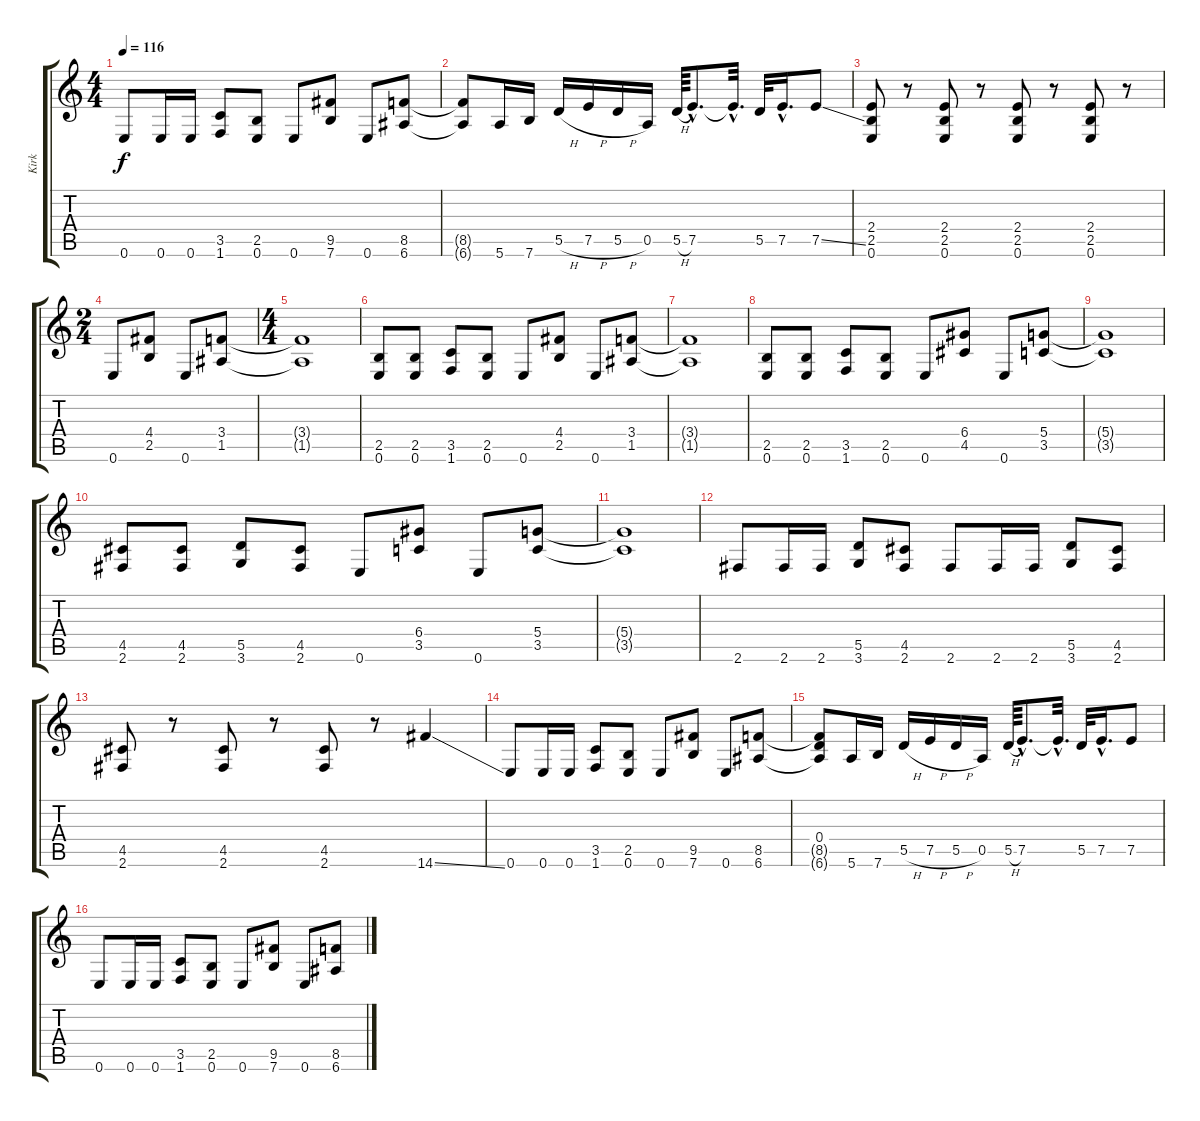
\track ("Kirk" "Kirk") {instrument distortionguitar}
\staff {score tabs}
\tuning (E4 B3 G3 D3 A2 E2) {hide}
\ts (4 4)
\tempo 116
\clef g2
\ks c
0.6.8{dy f} 0.6.16 0.6.16 (3.5 1.6).8 (2.5 0.6).8 0.6.8 (9.5 7.6).8 0.6.8 (8.5 6.6).8 |
(8.5{t} 6.6{t}).8 5.6.16 7.6.16 5.5{h}.16 7.5{h}.16 5.5{h}.16 0.5.16 5.5{h}.64 7.5{hac}.8{d} 7.5{hac t}.32{d} 5.5.32 7.5{hac}.16{d} 7.5{ss}.8 |
(2.4 2.5 0.6).8 r.8 (2.4 2.5 0.6).8 r.8 (2.4 2.5 0.6).8 r.8 (2.4 2.5 0.6).8 r.8 |
\ts (2 4)
0.6.8 (4.4 2.5).8 0.6.8 (3.4 1.5).8 |
\ts (4 4)
(3.4{t} 1.5{t}).1 |
(2.5 0.6).8 (2.5 0.6).8 (3.5 1.6).8 (2.5 0.6).8 0.6.8 (4.4 2.5).8 0.6.8 (3.4 1.5).8 |
(3.4{t} 1.5{t}).1 |
(2.5 0.6).8 (2.5 0.6).8 (3.5 1.6).8 (2.5 0.6).8 0.6.8 (6.4 4.5).8 0.6.8 (5.4 3.5).8 |
(5.4{t} 3.5{t}).1 |
(4.5 2.6).8 (4.5 2.6).8 (5.5 3.6).8 (4.5 2.6).8 0.6.8 (6.4 3.5).8 0.6.8 (5.4 3.5).8 |
(5.4{t} 3.5{t}).1 |
2.6.8 2.6.16 2.6.16 (5.5 3.6).8 (4.5 2.6).8 2.6.8 2.6.16 2.6.16 (5.5 3.6).8 (4.5 2.6).8 |
(4.5 2.6).8 r.8 (4.5 2.6).8 r.8 (4.5 2.6).8 r.8 14.6{ss}.4 |
0.6.8 0.6.16 0.6.16 (3.5 1.6).8 (2.5 0.6).8 0.6.8 (9.5 7.6).8 0.6.8 (8.5 6.6).8 |
(0.4 8.5{t} 6.6{t}).8 5.6.16 7.6.16 5.5{h}.16 7.5{h}.16 5.5{h}.16 0.5.16 5.5{h}.64 7.5{hac}.8{d} 7.5{hac t}.32{d} 5.5.32 7.5{hac}.16{d} 7.5.8 |
0.6.8 0.6.16 0.6.16 (3.5 1.6).8 (2.5 0.6).8 0.6.8 (9.5 7.6).8 0.6.8 (8.5 6.6).8
